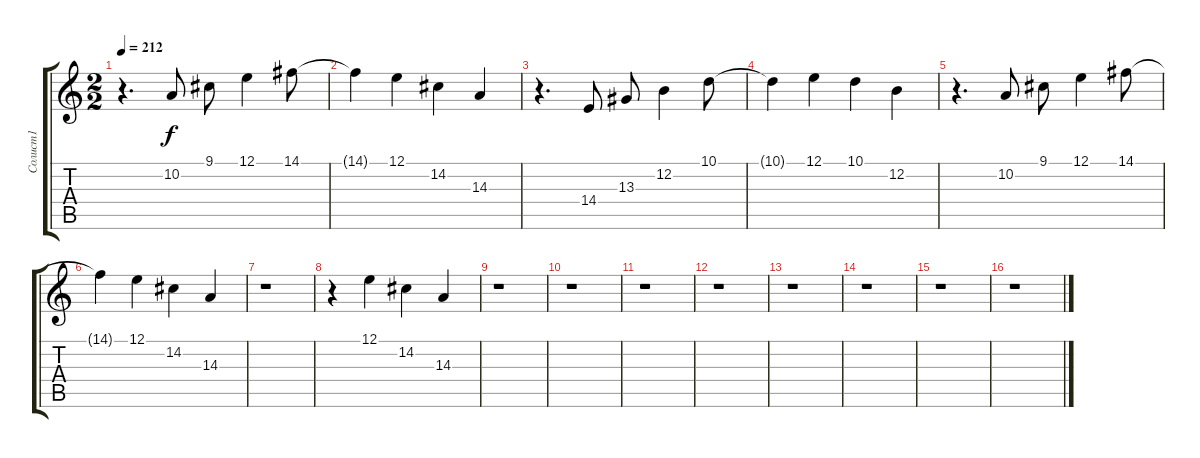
\track ("Солист1" "Солист1") {instrument acousticgrandpiano}
\staff {score tabs}
\tuning (E4 B3 G3 D3 A2 E2) {hide}
\ts (2 2)
\tempo 212
\clef g2
\ks c
r.4{d dy f instrument acousticgrandpiano} 10.2.8 9.1.8 12.1.4 14.1.8 |
14.1{t}.4 12.1.4 14.2.4 14.3.4 |
r.4{d} 14.4.8 13.3.8 12.2.4 10.1.8 |
10.1{t}.4 12.1.4 10.1.4 12.2.4 |
r.4{d} 10.2.8 9.1.8 12.1.4 14.1.8 |
14.1{t}.4 12.1.4 14.2.4 14.3.4 |
r.1 |
r.4 12.1.4 14.2.4 14.3.4 |
r.1 |
r.1 |
r.1 |
r.1 |
r.1 |
r.1 |
r.1 |
r.1
